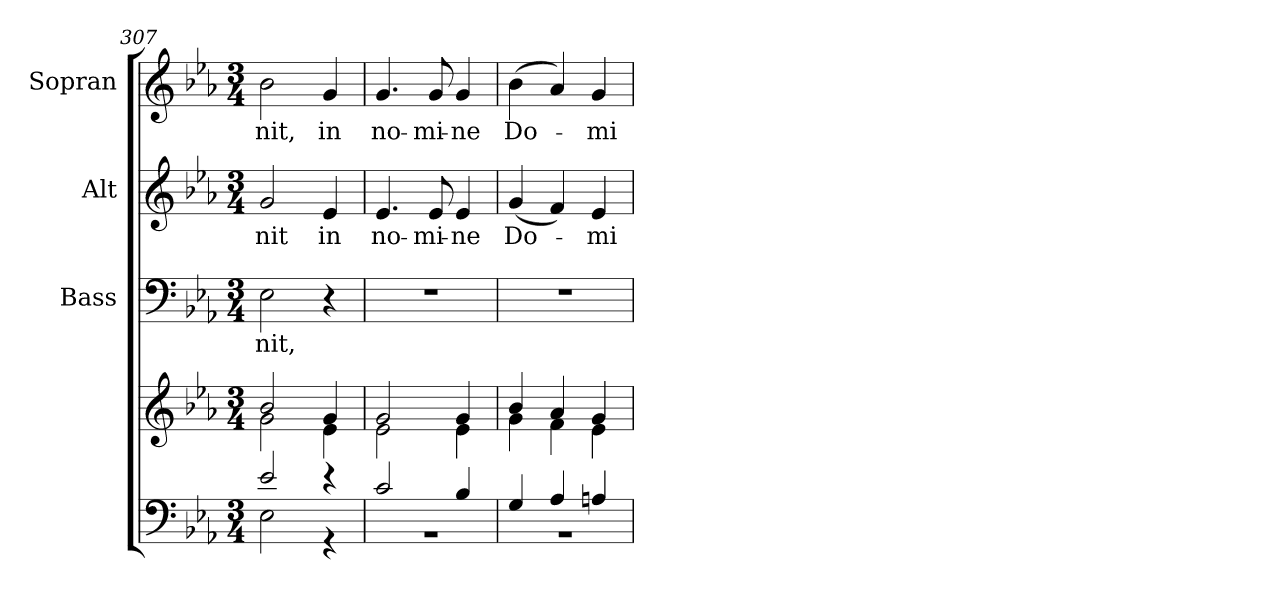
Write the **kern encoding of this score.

**kern	**kern	**kern	**text	**kern	**text	**kern	**text
*part4	*part4	*part3	*part3	*part2	*part2	*part1	*part1
*staff5	*staff4	*staff3	*staff3	*staff2	*staff2	*staff1	*staff1
*	*	*I"Bass	*	*I"Alt	*	*I"Sopran	*
*	*	*I'B.	*	*I'A.	*	*I'S.	*
*clefF4	*clefG2	*clefF4	*	*clefG2	*	*clefG2	*
*k[b-e-a-]	*k[b-e-a-]	*k[b-e-a-]	*	*k[b-e-a-]	*	*k[b-e-a-]	*
*E-:	*E-:	*E-:	*	*E-:	*	*E-:	*
*M3/4	*M3/4	*M3/4	*	*M3/4	*	*M3/4	*
=307	=307	=307	=307	=307	=307	=307	=307
*^	*^	*	*	*	*	*	*
!	!	!	!	!	!LO:LY:b	!	!LO:LY:b	!	!LO:LY:b
2e-/	2E-\	2b-/	2g\	2E-\	-nit,	2g/	-nit	2b-\	-nit,
!	!	!	!	!	!	!	!LO:LY:b	!	!LO:LY:b
4r	4r	4g/	4e-\	4r	.	4e-/	in	4g/	in
=308	=308	=308	=308	=308	=308	=308	=308	=308	=308
!	!LO:N:vis=1	!	!	!	!	!	!LO:LY:b	!	!LO:LY:b
2c/	2.rBB	2g/	2e-\	2.r	.	4.e-/	no-	4.g/	no-
!	!	!	!	!	!	!	!LO:LY:b	!	!LO:LY:b
.	.	.	.	.	.	8e-/	-mi-	8g/	-mi-
!	!	!	!	!	!	!	!LO:LY:b	!	!LO:LY:b
4B-/	.	4g/	4e-\	.	.	4e-/	-ne	4g/	-ne
!!LO:PB:g=z
=309	=309	=309	=309	=309	=309	=309	=309	=309	=309
!	!LO:N:vis=1	!	!	!	!	!	!LO:LY:b	!	!LO:LY:b
4G/	2.rBB	4b-/	4g\	2.r	.	(<4g/	Do-	(>4b-\	Do-
4A-/	.	4a-/	4f\	.	.	4f/)	.	4a-/)	.
!	!	!	!	!	!	!	!LO:LY:b	!	!LO:LY:b
4An/	.	4g/	4e-\	.	.	4e-/	-mi-	4g/	-mi-
*v	*v	*	*	*	*	*	*	*	*
*	*v	*v	*	*	*	*	*	*
=	=	=	=	=	=	=	=
*-	*-	*-	*-	*-	*-	*-	*-
